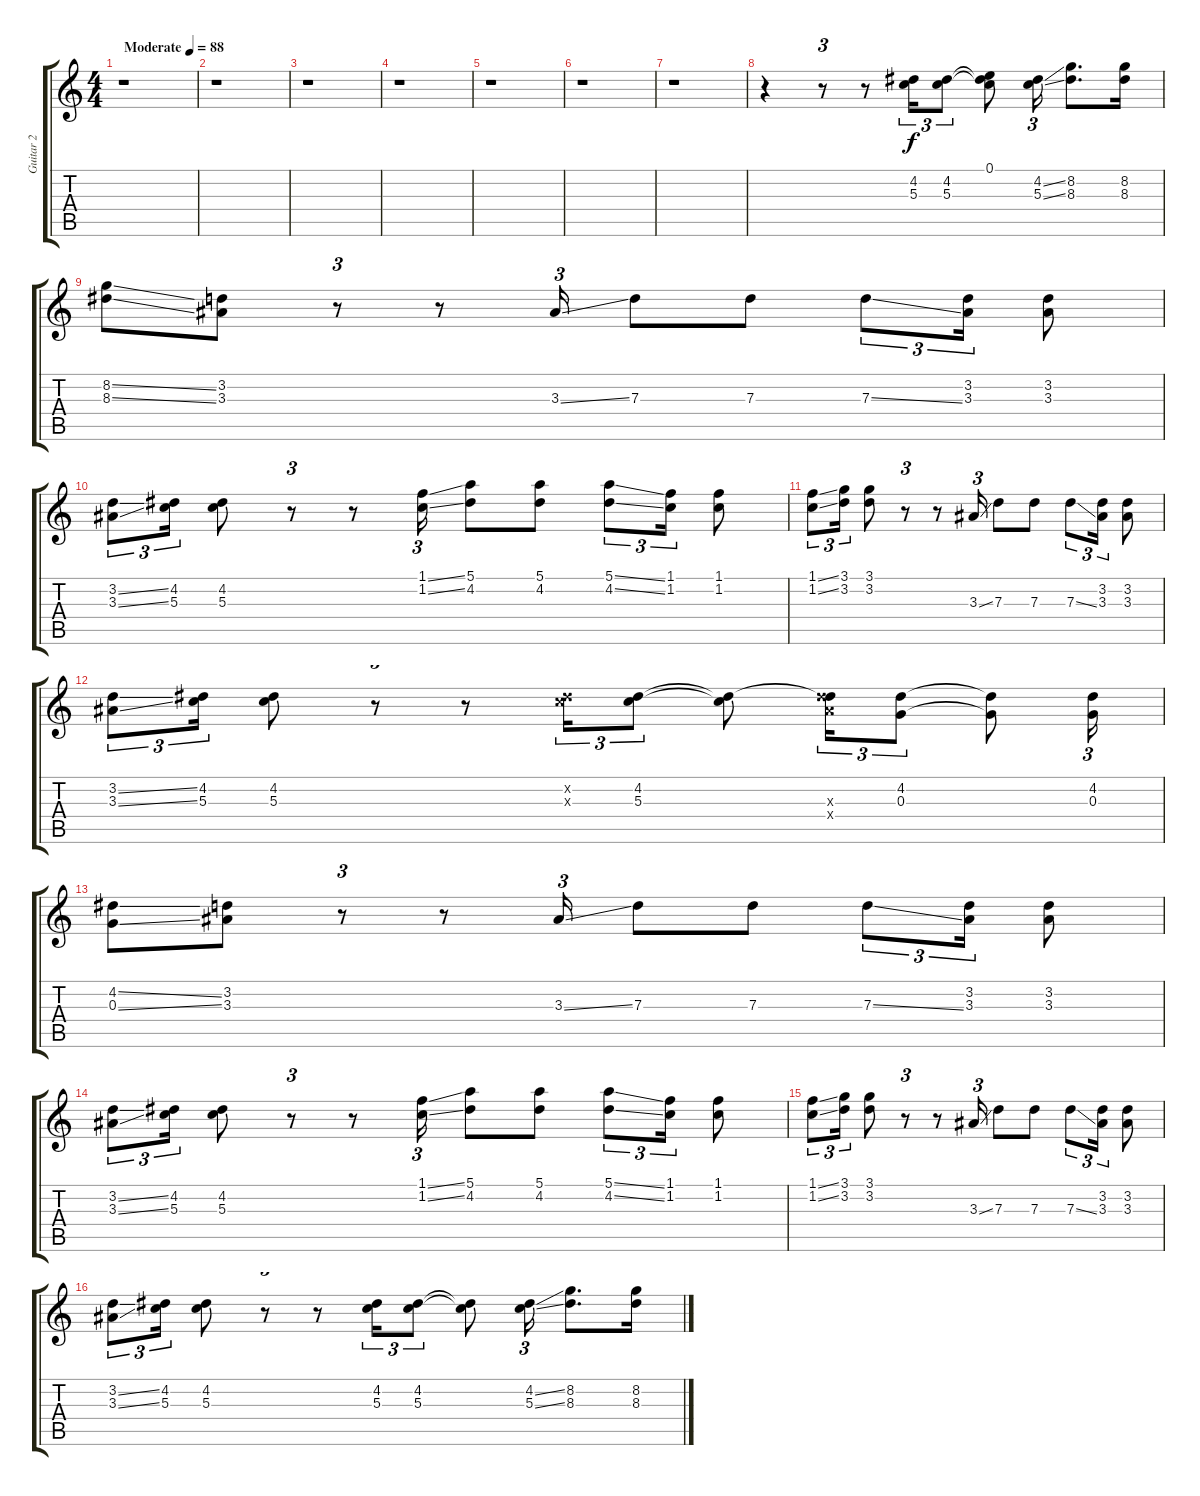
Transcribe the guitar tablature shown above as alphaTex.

\track ("Guitar 2" "Guitar 2") {instrument overdrivenguitar}
\staff {score tabs}
\tuning (E4 B3 G3 D3 A2 E2) {hide}
\ts (4 4)
\tempo (88 "Moderate")
\clef g2
\ks c
r.1{dy f instrument overdrivenguitar} |
r.1 |
r.1 |
r.1 |
r.1 |
r.1 |
r.1 |
r.4 r.8{tu (3 2)} r.8 (4.2 5.3).16{tu (3 2)} (4.2 5.3).8{tu (3 2)} (0.1 4.2{t} 5.3{t}).8 (4.2{ss} 5.3{ss}).16{tu (3 2)} (8.2 8.3).8{d} (8.2 8.3).16 |
(8.2{ss} 8.3{ss}).8 (3.2 3.3).8 r.8{tu (3 2)} r.8 3.3{ss}.16{tu (3 2)} 7.3.8 7.3.8 7.3{ss}.8{tu (3 2)} (3.2 3.3).16{tu (3 2)} (3.2 3.3).8 |
(3.2{ss} 3.3{ss}).8{tu (3 2)} (4.2 5.3).16{tu (3 2)} (4.2 5.3).8 r.8{tu (3 2)} r.8 (1.1{ss} 1.2{ss}).16{tu (3 2)} (5.1 4.2).8 (5.1 4.2).8 (5.1{ss} 4.2{ss}).8{tu (3 2)} (1.1 1.2).16{tu (3 2)} (1.1 1.2).8 |
(1.1{ss} 1.2{ss}).8{tu (3 2)} (3.1 3.2).16{tu (3 2)} (3.1 3.2).8 r.8{tu (3 2)} r.8 3.3{ss}.16{tu (3 2)} 7.3.8 7.3.8 7.3{ss}.8{tu (3 2)} (3.2 3.3).16{tu (3 2)} (3.2 3.3).8 |
(3.2{ss} 3.3{ss}).8{tu (3 2)} (4.2 5.3).16{tu (3 2)} (4.2 5.3).8 r.8{tu (3 2)} r.8 (4.2{x} 5.3{x}).16{tu (3 2)} (4.2 5.3).8{tu (3 2)} (4.2{t} 5.3{t}).8 (4.2{t} 8.3{x} 8.4{x}).16{tu (3 2)} (4.2 0.3).8{tu (3 2)} (4.2{t} 0.3{t}).8 (4.2 0.3).16{tu (3 2)} |
(4.2{ss} 0.3{ss}).8 (3.2 3.3).8 r.8{tu (3 2)} r.8 3.3{ss}.16{tu (3 2)} 7.3.8 7.3.8 7.3{ss}.8{tu (3 2)} (3.2 3.3).16{tu (3 2)} (3.2 3.3).8 |
(3.2{ss} 3.3{ss}).8{tu (3 2)} (4.2 5.3).16{tu (3 2)} (4.2 5.3).8 r.8{tu (3 2)} r.8 (1.1{ss} 1.2{ss}).16{tu (3 2)} (5.1 4.2).8 (5.1 4.2).8 (5.1{ss} 4.2{ss}).8{tu (3 2)} (1.1 1.2).16{tu (3 2)} (1.1 1.2).8 |
(1.1{ss} 1.2{ss}).8{tu (3 2)} (3.1 3.2).16{tu (3 2)} (3.1 3.2).8 r.8{tu (3 2)} r.8 3.3{ss}.16{tu (3 2)} 7.3.8 7.3.8 7.3{ss}.8{tu (3 2)} (3.2 3.3).16{tu (3 2)} (3.2 3.3).8 |
(3.2{ss} 3.3{ss}).8{tu (3 2)} (4.2 5.3).16{tu (3 2)} (4.2 5.3).8 r.8{tu (3 2)} r.8 (4.2 5.3).16{tu (3 2)} (4.2 5.3).8{tu (3 2)} (4.2{t} 5.3{t}).8 (4.2{ss} 5.3{ss}).16{tu (3 2)} (8.2 8.3).8{d} (8.2 8.3).16
